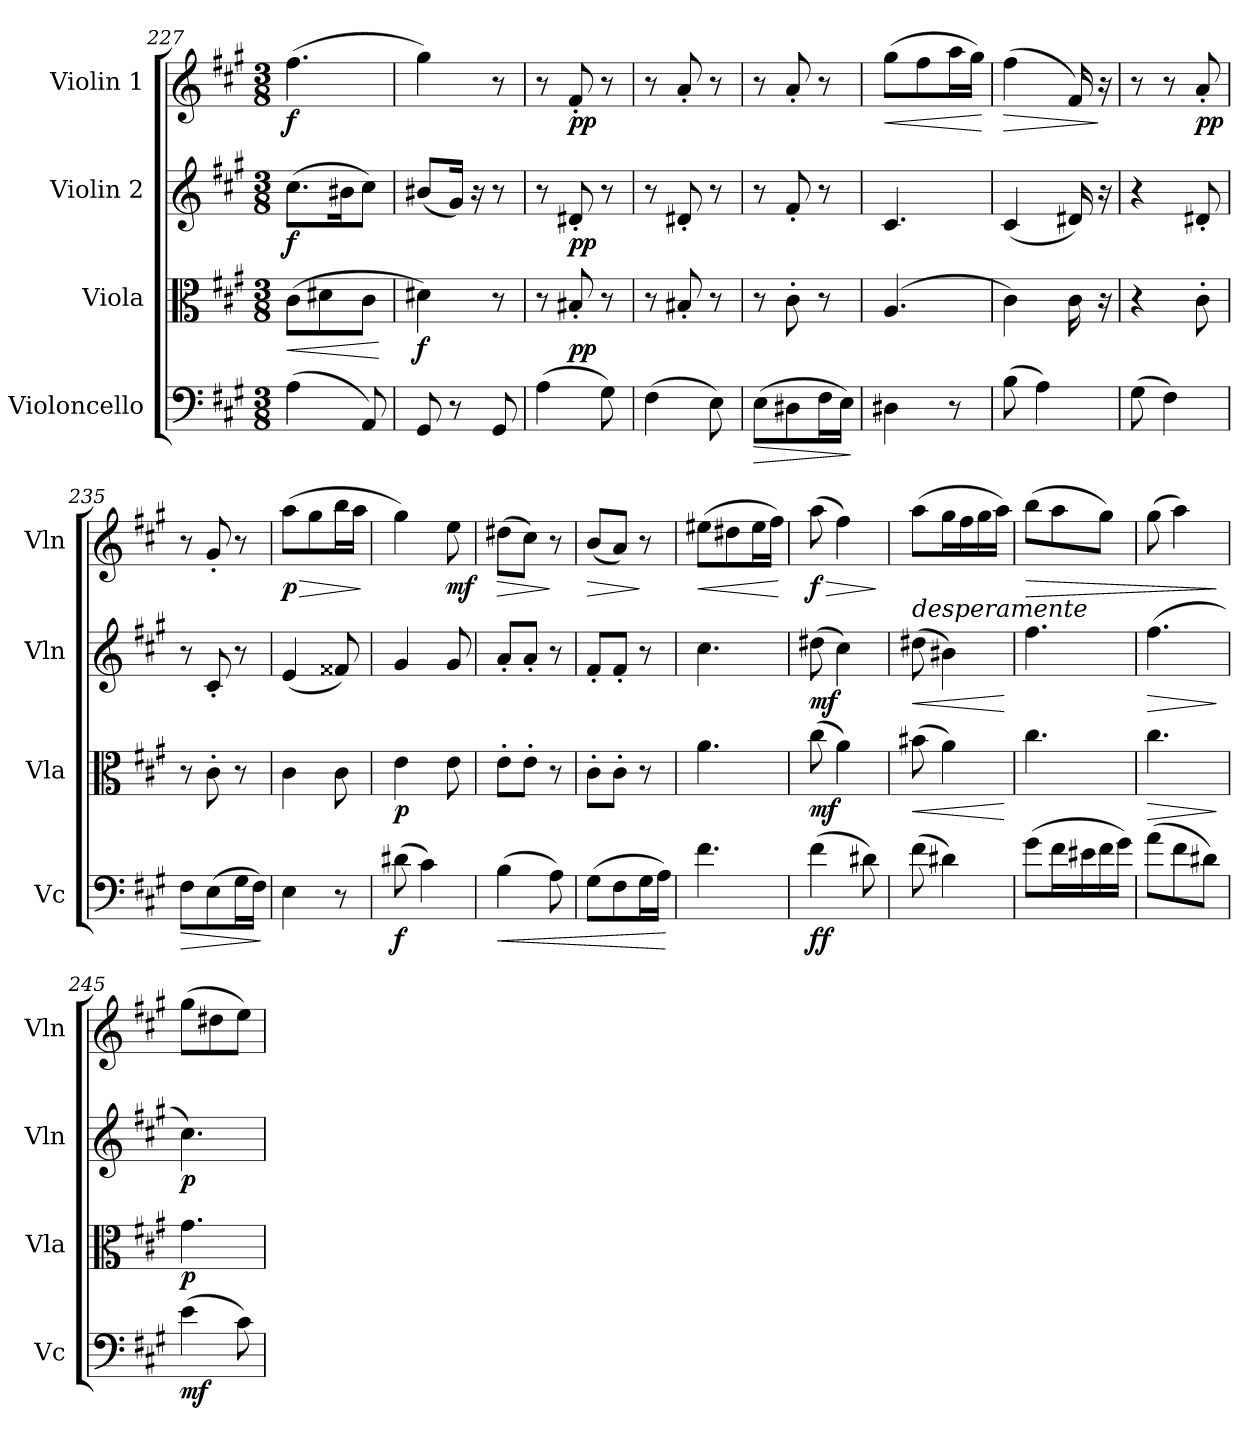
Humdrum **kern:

**kern	**dynam	**kern	**dynam	**kern	**dynam	**kern	**dynam
*part4	*part4	*part3	*part3	*part2	*part2	*part1	*part1
*staff4	*staff4	*staff3	*staff3	*staff2	*staff2	*staff1	*staff1
*I"Violoncello	*	*I"Viola	*	*I"Violin 2	*	*I"Violin 1	*
*I'Vc	*	*I'Vla	*	*I'Vln	*	*I'Vln	*
*clefF4	*	*clefC3	*	*clefG2	*	*clefG2	*
*k[f#c#g#]	*	*k[f#c#g#]	*	*k[f#c#g#]	*	*k[f#c#g#]	*
*M3/8	*	*M3/8	*	*M3/8	*	*M3/8	*
=227	=227	=227	=227	=227	=227	=227	=227
!	!	!	!LO:HP:b	!	!LO:DY:b	!	!LO:DY:b
(>4A\	.	(>8c#\L	<	(>8.cc#\L	f	(>4.ff#\	f
.	.	8d#X\	.	.	.	.	.
.	.	.	.	16b#X\K	.	.	.
8AA/)	.	8c#\J	.	8cc#\J)	.	.	.
.	.	.	[	.	.	.	.
=228	=228	=228	=228	=228	=228	=228	=228
!	!	!	!LO:DY:b	!	!	!	!
8GG#/	.	4d#X\)	f	(<8b#X/L	.	4gg#\)	.
8r	.	.	.	16g#/Jk)	.	.	.
.	.	.	.	16r	.	.	.
8GG#/	.	8r	.	8r	.	8r	.
=229	=229	=229	=229	=229	=229	=229	=229
!	!LO:DY:b	!	!	!	!	!	!
(>4A\	other-dynamics	8r	.	8r	.	8r	.
!	!	!	!LO:DY:b	!	!LO:DY:b	!	!LO:DY:b
.	.	8B#X'/	pp	8d#X'/	pp	8f#'/	pp
8G#\)	.	8r	.	8r	.	8r	.
!!LO:LB:g=z
=230	=230	=230	=230	=230	=230	=230	=230
(>4F#\	.	8r	.	8r	.	8r	.
.	.	8B#X'/	.	8d#X'/	.	8a'/	.
8E\)	.	8r	.	8r	.	8r	.
=231	=231	=231	=231	=231	=231	=231	=231
!	!LO:HP:b	!	!	!	!	!	!
(>8E\L	>	8r	.	8r	.	8r	.
8D#X\	.	8c#'\	.	8f#'/	.	8a'/	.
16F#\L	.	8r	.	8r	.	8r	.
16E\JJ)	.	.	.	.	.	.	.
.	]	.	.	.	.	.	.
=232	=232	=232	=232	=232	=232	=232	=232
!	!	!	!	!	!	!	!LO:HP:b
!	!	!	!	!	!	!	!LO:DY:n=1:b
4D#X\	.	(<4.A/	.	4.c#/	.	(>8gg#\L	< other-dynamics
.	.	.	.	.	.	8ff#\	.
8r	.	.	.	.	.	16aa\L	.
.	.	.	.	.	.	16gg#\JJ)	.
.	.	.	.	.	.	.	[
=233	=233	=233	=233	=233	=233	=233	=233
!	!LO:DY:b	!	!	!	!	!	!LO:HP:b
(>8B\	other-dynamics	4c#\)	.	(<4c#/	.	(>4ff#\	>
4A\)	.	.	.	.	.	.	.
.	.	16c#\	.	16d#X/)	.	16f#/)	.
.	.	16r	.	16r	.	16r	]
=234	=234	=234	=234	=234	=234	=234	=234
(>8G#\	.	4r	.	4r	.	8r	.
4F#\)	.	.	.	.	.	8r	.
!	!	!	!	!	!	!	!LO:DY:b
.	.	8c#'\	.	8d#X'/	.	8a'/	pp
=235	=235	=235	=235	=235	=235	=235	=235
!	!LO:HP:b	!	!	!	!	!	!
8F#\L	>	8r	.	8r	.	8r	.
(>8E\	.	8c#'\	.	8c#'/	.	8g#'/	.
16G#\L	.	8r	.	8r	.	8r	.
16F#\JJ)	.	.	.	.	.	.	.
.	]	.	.	.	.	.	.
=236	=236	=236	=236	=236	=236	=236	=236
!	!	!	!	!	!	!	!LO:HP:b
!	!	!	!	!	!	!	!LO:DY:n=1:b
4E\	.	4c#\	.	(<4e/	.	(>8aa\L	> p
.	.	.	.	.	.	8gg#\	.
8r	.	8c#\	.	8f##X/)	.	16bb\L	.
.	.	.	.	.	.	16aa\JJ	.
.	.	.	.	.	.	.	]
=237	=237	=237	=237	=237	=237	=237	=237
!	!LO:DY:b	!	!LO:DY:b	!	!	!	!
(>8d#X\	f	4e\	p	4g#/	.	4gg#\)	.
4c#\)	.	.	.	.	.	.	.
!	!	!	!	!	!	!	!LO:DY:b
.	.	8e\	.	8g#/	.	8ee\	mf
=238	=238	=238	=238	=238	=238	=238	=238
!	!LO:HP:b	!	!	!	!	!	!LO:HP:b
(>4B\	<	8e'\L	.	8a'/L	.	(>8dd#X\L	>
.	.	8e'\J	.	8a'/J	.	8cc#\J)	.
8A\)	.	8r	.	8r	.	8r	]
=239	=239	=239	=239	=239	=239	=239	=239
!	!	!	!	!	!	!	!LO:HP:b
(>8G#\L	.	8c#'\L	.	8f#'/L	.	(<8b/L	>
8F#\	.	8c#'\J	.	8f#'/J	.	8a/J)	.
16G#\L	.	8r	.	8r	.	8r	]
16A\JJ)	.	.	.	.	.	.	.
.	[	.	.	.	.	.	.
=240	=240	=240	=240	=240	=240	=240	=240
!	!	!	!	!	!	!	!LO:HP:b
4.f#\	.	4.a\	.	4.cc#\	.	(>8ee#X\L	<
.	.	.	.	.	.	8dd#X\	.
.	.	.	.	.	.	16ee#\L	.
.	.	.	.	.	.	16ff#\JJ)	.
.	.	.	.	.	.	.	[
=241	=241	=241	=241	=241	=241	=241	=241
!	!LO:DY:b	!	!LO:DY:b	!	!LO:DY:b	!	!LO:HP:b
!	!	!	!	!	!	!	!LO:DY:n=1:b
(>4f#\	ff	(>8cc#\	mf	(>8dd#X\	mf	(>8aa\	> f
.	.	4a\)	.	4cc#\)	.	4ff#\)	.
8d#X\)	.	.	.	.	.	.	.
.	.	.	.	.	.	.	]
=242	=242	=242	=242	=242	=242	=242	=242
!	!	!	!	!	!	!LO:TX:b:i:t=desperamente	!
!	!	!	!LO:HP:b	!	!LO:HP:b	!	!
(>8f#\	.	(>8b#X\	<	(>8dd#X\	<	(>8aa\L	.
4d#X\)	.	4a\)	.	4b#X\)	.	16gg#\L	.
.	.	.	.	.	.	16ff#\	.
.	.	.	.	.	.	16gg#\	.
.	.	.	.	.	.	16aa\JJ)	.
.	.	.	[	.	[	.	.
!!LO:PB:g=z
=243	=243	=243	=243	=243	=243	=243	=243
!	!	!	!	!	!	!	!LO:HP:b
(>8g#\L	.	4.cc#\	.	4.ff#\	.	(>8bb\L	>
16f#\L	.	.	.	.	.	8aa\	.
16e#X\	.	.	.	.	.	.	.
16f#\	.	.	.	.	.	8gg#\J)	.
16g#\JJ)	.	.	.	.	.	.	.
=244	=244	=244	=244	=244	=244	=244	=244
!	!	!	!LO:HP:b	!	!LO:HP:b	!	!
(>8a\L	.	4.cc#\	>	(>4.ff#\	>	(>8gg#\	.
8f#\	.	.	.	.	.	4aa\)	.
8d#X\J)	.	.	.	.	.	.	.
.	.	.	]	.	]	.	]
=245	=245	=245	=245	=245	=245	=245	=245
!	!LO:DY:b	!	!LO:DY:b	!	!LO:DY:b	!	!LO:DY:b
(>4e\	mf	4.g#\	p	4.cc#\)	p	(>8gg#\L	other-dynamics
.	.	.	.	.	.	8dd#X\	.
8c#\)	.	.	.	.	.	8ee\J)	.
=	=	=	=	=	=	=	=
*-	*-	*-	*-	*-	*-	*-	*-
